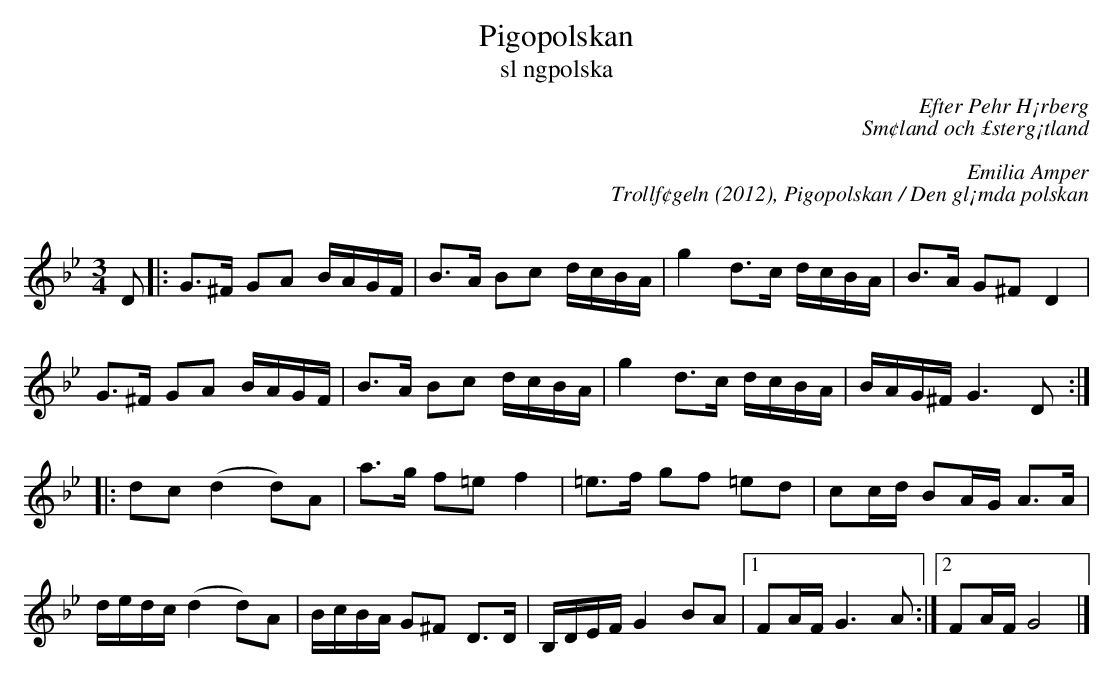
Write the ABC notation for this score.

X:1
Q: 45
T: Pigopolskan
T: sl ngpolska
C: Efter Pehr H¡rberg
C: Sm¢land och £sterg¡tland
C:
C: Emilia Amper
C: Trollf¢geln (2012), Pigopolskan / Den gl¡mda polskan
M: 3/4
L: 1/8
K: Gm
D |: G3/^F/ GA B/A/G/F/ | B3/A/ Bc d/c/B/A/ | g2 d3/c/ d/c/B/A/ | B3/A/ G^F D2 |
G3/^F/ GA B/A/G/F/ | B3/A/ Bc d/c/B/A/ | g2 d3/c/ d/c/B/A/ | B/A/G/^F/ G3 D :|
|: dc (d2 d)A | a3/g/ f=e f2 | =e3/f/ gf =ed | cc/d/ BA/G/ A3/A/ |
d/e/d/c/ (d2 d)A | B/c/B/A/ G^F D3/D/ | B,/D/E/F/ G2 BA |[1 FA/F/ G3 A :|[2 FA/F/ G4 |]
